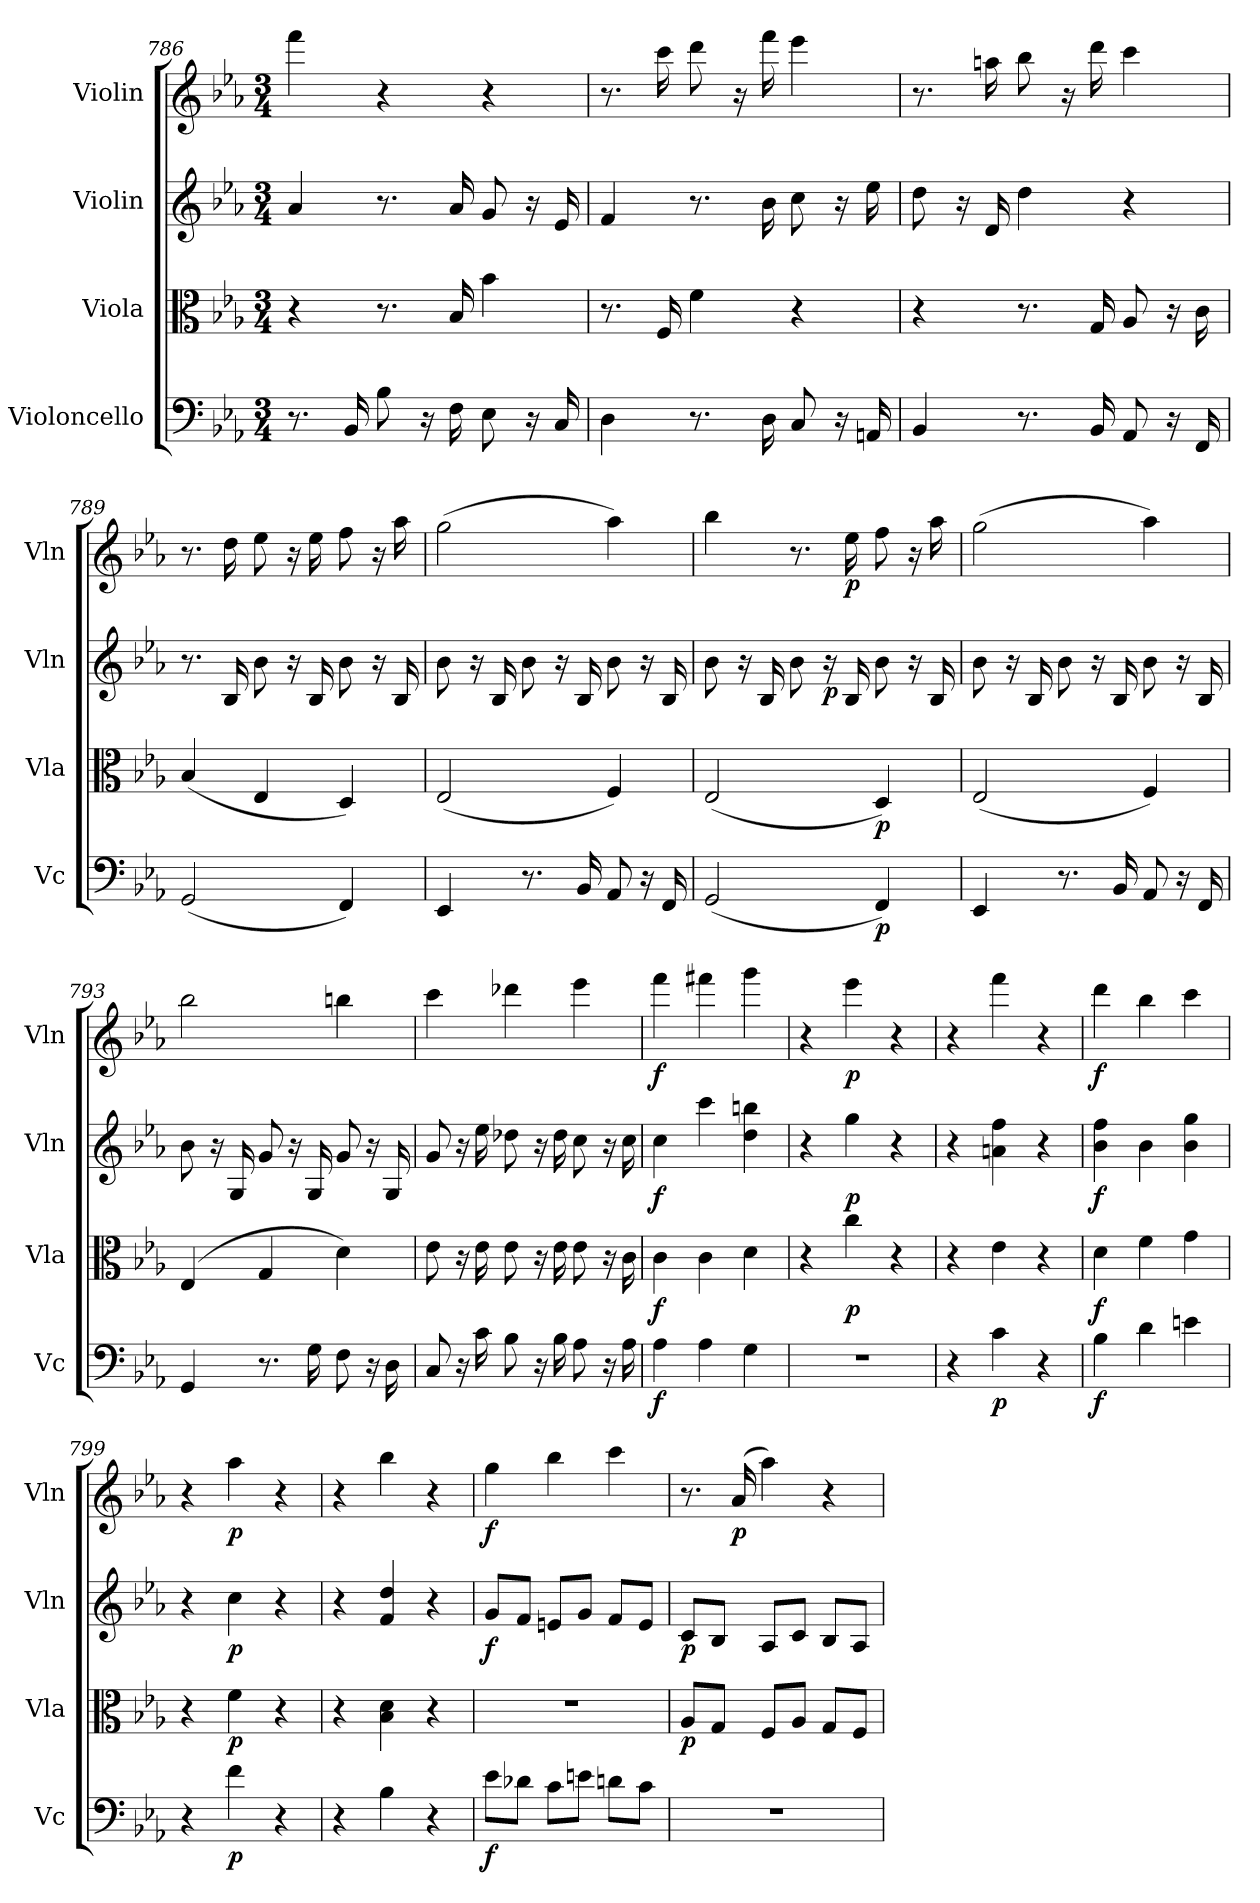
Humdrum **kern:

**kern	**dynam	**kern	**dynam	**kern	**dynam	**kern	**dynam
*part4	*part4	*part3	*part3	*part2	*part2	*part1	*part1
*staff4	*staff4	*staff3	*staff3	*staff2	*staff2	*staff1	*staff1
*I"Violoncello	*	*I"Viola	*	*I"Violin	*	*I"Violin	*
*I'Vc	*	*I'Vla	*	*I'Vln	*	*I'Vln	*
*clefF4	*	*clefC3	*	*clefG2	*	*clefG2	*
*k[b-e-a-]	*	*k[b-e-a-]	*	*k[b-e-a-]	*	*k[b-e-a-]	*
*M3/4	*	*M3/4	*	*M3/4	*	*M3/4	*
=786	=786	=786	=786	=786	=786	=786	=786
8.r	.	4r	.	4a-	.	4fff	.
16BB-	.	.	.	.	.	.	.
8B-	.	8.r	.	8.r	.	4r	.
16r	.	.	.	.	.	.	.
16F	.	16B-	.	16a-	.	.	.
8E-	.	4b-	.	8g	.	4r	.
16r	.	.	.	16r	.	.	.
16C	.	.	.	16e-	.	.	.
=787	=787	=787	=787	=787	=787	=787	=787
4D	.	8.r	.	4f	.	8.r	.
.	.	16F	.	.	.	16ccc	.
8.r	.	4f	.	8.r	.	8ddd	.
.	.	.	.	.	.	16r	.
16D	.	.	.	16b-	.	16fff	.
8C	.	4r	.	8cc	.	4eee-	.
16r	.	.	.	16r	.	.	.
16AAn	.	.	.	16ee-	.	.	.
=788	=788	=788	=788	=788	=788	=788	=788
4BB-	.	4r	.	8dd	.	8.r	.
.	.	.	.	16r	.	.	.
.	.	.	.	16d	.	16aan	.
8.r	.	8.r	.	4dd	.	8bb-	.
.	.	.	.	.	.	16r	.
16BB-	.	16G	.	.	.	16ddd	.
8AA-	.	8A-	.	4r	.	4ccc	.
16r	.	16r	.	.	.	.	.
16FF	.	16c	.	.	.	.	.
=789	=789	=789	=789	=789	=789	=789	=789
(2GG	.	(4B-	.	8.r	.	8.r	.
.	.	.	.	16B-	.	16dd	.
.	.	4E-	.	8b-	.	8ee-	.
.	.	.	.	16r	.	16r	.
.	.	.	.	16B-	.	16ee-	.
4FF)	.	4D)	.	8b-	.	8ff	.
.	.	.	.	16r	.	16r	.
.	.	.	.	16B-	.	16aa-	.
=790	=790	=790	=790	=790	=790	=790	=790
4EE-	.	(2E-	.	8b-	.	(2gg	.
.	.	.	.	16r	.	.	.
.	.	.	.	16B-	.	.	.
8.r	.	.	.	8b-	.	.	.
.	.	.	.	16r	.	.	.
16BB-	.	.	.	16B-	.	.	.
8AA-	.	4F)	.	8b-	.	4aa-)	.
16r	.	.	.	16r	.	.	.
16FF	.	.	.	16B-	.	.	.
=791	=791	=791	=791	=791	=791	=791	=791
(2GG	.	(2E-	.	8b-	.	4bb-	.
.	.	.	.	16r	.	.	.
.	.	.	.	16B-	.	.	.
.	.	.	.	8b-	.	8.r	.
.	.	.	.	16r	p	.	.
.	.	.	.	16B-	.	16ee-	p
4FF)	p	4D)	p	8b-	.	8ff	.
.	.	.	.	16r	.	16r	.
.	.	.	.	16B-	.	16aa-	.
=792	=792	=792	=792	=792	=792	=792	=792
4EE-	.	(2E-	.	8b-	.	(2gg	.
.	.	.	.	16r	.	.	.
.	.	.	.	16B-	.	.	.
8.r	.	.	.	8b-	.	.	.
.	.	.	.	16r	.	.	.
16BB-	.	.	.	16B-	.	.	.
8AA-	.	4F)	.	8b-	.	4aa-)	.
16r	.	.	.	16r	.	.	.
16FF	.	.	.	16B-	.	.	.
=793	=793	=793	=793	=793	=793	=793	=793
4GG	.	(4E-	.	8b-	.	2bb-	.
.	.	.	.	16r	.	.	.
.	.	.	.	16G	.	.	.
8.r	.	4G	.	8g	.	.	.
.	.	.	.	16r	.	.	.
16G	.	.	.	16G	.	.	.
8F	.	4d)	.	8g	.	4bbn	.
16r	.	.	.	16r	.	.	.
16D	.	.	.	16G	.	.	.
=794	=794	=794	=794	=794	=794	=794	=794
8C	.	8e-	.	8g	.	4ccc	.
16r	.	16r	.	16r	.	.	.
16c	.	16e-	.	16ee-	.	.	.
8B-	.	8e-	.	8dd-X	.	4ddd-X	.
16r	.	16r	.	16r	.	.	.
16B-	.	16e-	.	16dd-	.	.	.
8A-	.	8e-	.	8cc	.	4eee-	.
16r	.	16r	.	16r	.	.	.
16A-	.	16c	.	16cc	.	.	.
=795	=795	=795	=795	=795	=795	=795	=795
4A-	f	4c	f	4cc	f	4fff	f
4A-	.	4c	.	4ccc	.	4fff#X	.
4G	.	4d	.	4dd 4bbn	.	4ggg	.
=796	=796	=796	=796	=796	=796	=796	=796
2.r	.	4r	.	4r	.	4r	.
.	.	4cc	p	4gg	p	4eee-	p
.	.	4r	.	4r	.	4r	.
=797	=797	=797	=797	=797	=797	=797	=797
4r	.	4r	.	4r	.	4r	.
4c	p	4e-	.	4an 4ff	.	4fff	.
4r	.	4r	.	4r	.	4r	.
=798	=798	=798	=798	=798	=798	=798	=798
4B-	f	4d	f	4b- 4ff	f	4ddd	f
4d	.	4f	.	4b-	.	4bb-	.
4en	.	4g	.	4b- 4gg	.	4ccc	.
=799	=799	=799	=799	=799	=799	=799	=799
4r	.	4r	.	4r	.	4r	.
4f	p	4f	p	4cc	p	4aa-	p
4r	.	4r	.	4r	.	4r	.
=800	=800	=800	=800	=800	=800	=800	=800
4r	.	4r	.	4r	.	4r	.
4B-	.	4B- 4d	.	4f 4dd	.	4bb-	.
4r	.	4r	.	4r	.	4r	.
=801	=801	=801	=801	=801	=801	=801	=801
8e-\L	f	2.r	.	8g/L	f	4gg	f
8d-X\J	.	.	.	8f/J	.	.	.
8c\L	.	.	.	8en/L	.	4bb-	.
8en\J	.	.	.	8g/J	.	.	.
8dn\L	.	.	.	8f/L	.	4ccc	.
8c\J	.	.	.	8e/J	.	.	.
=802	=802	=802	=802	=802	=802	=802	=802
2.r	.	8A-/L	p	8c/L	p	8.r	.
.	.	8G/J	.	8B-/J	.	.	.
.	.	.	.	.	.	(16a-	p
.	.	8F/L	.	8A-/L	.	4aa-)	.
.	.	8A-/J	.	8c/J	.	.	.
.	.	8G/L	.	8B-/L	.	4r	.
.	.	8F/J	.	8A-/J	.	.	.
=	=	=	=	=	=	=	=
*-	*-	*-	*-	*-	*-	*-	*-
